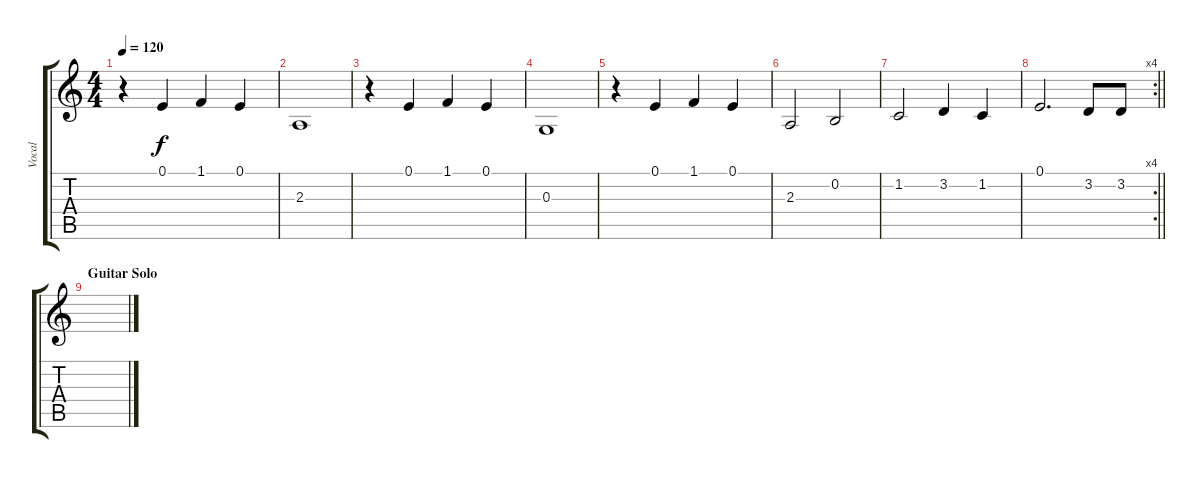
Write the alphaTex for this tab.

\track ("Vocal" "Vocal") {instrument stringensemble1}
\staff {score tabs}
\tuning (E4 B3 G3 D3 A2 E2) {hide}
\ts (4 4)
\tempo 120
\clef g2
\ks c
r.4{dy f} 0.1.4 1.1.4 0.1.4 |
2.3.1 |
r.4 0.1.4 1.1.4 0.1.4 |
0.3.1 |
r.4 0.1.4 1.1.4 0.1.4 |
2.3.2 0.2.2 |
1.2.2 3.2.4 1.2.4 |
\rc 4
\barLineRight lightlight
0.1.2{d} 3.2.8 3.2.8 |
\section ("" "Guitar Solo")
